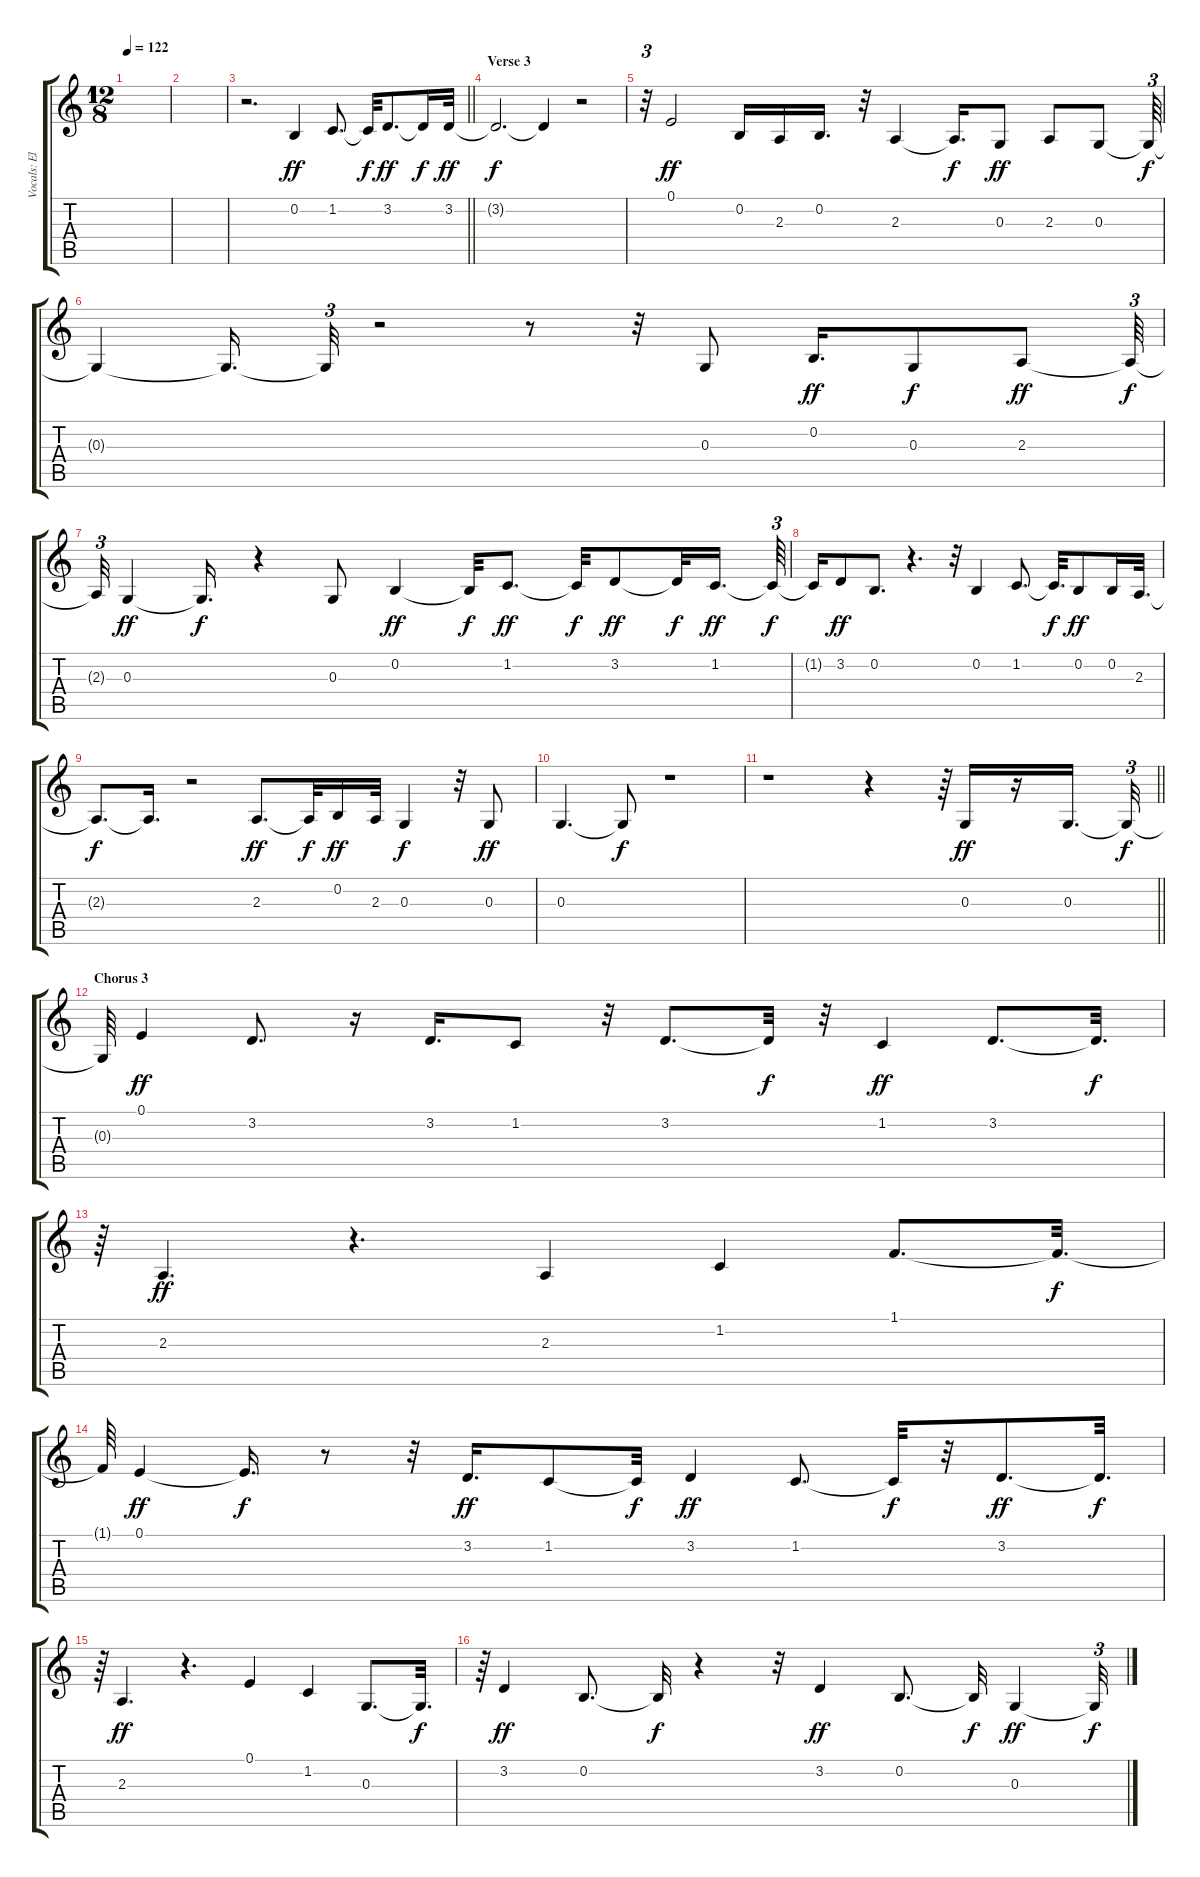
\track ("Vocals: Elton John" "Vocals: El") {instrument synthbrass2}
\staff {score tabs}
\tuning (E4 B3 G3 D3 A2 E2) {hide}
\ts (12 8)
\tempo 122
\clef g2
\ks c
|
|
\barLineRight lightlight
r.2{d} 0.2.4{dy ff} 1.2.8{d} 1.2{t}.32{dy f} 3.2.8{d dy ff} 3.2{t}.16{dy f} 3.2.32{dy ff} |
\section ("" "Verse 3")
3.2{t}.2{d dy f} 3.2{t}.4 r.2 |
r.32{tu (3 2)} 0.1.2{dy ff} 0.2.16 2.3.16 0.2.16{d} r.32 2.3.4 2.3{t}.16{d dy f} 0.3.8{dy ff} 2.3.8 0.3.8 0.3{t}.64{tu (3 2) dy f} |
0.3{t}.4 0.3{t}.16{d} 0.3{t}.32{tu (3 2)} r.2 r.8 r.32 0.3.8 0.2.16{d dy ff} 0.3.8{dy f} 2.3.8{dy ff} 2.3{t}.64{tu (3 2) dy f} |
2.3{t}.32{tu (3 2)} 0.3.4{dy ff} 0.3{t}.16{d dy f} r.4 0.3.8 0.2.4{dy ff} 0.2{t}.32{dy f} 1.2.8{d dy ff} 1.2{t}.32{dy f} 3.2.8{dy ff} 3.2{t}.32{dy f} 1.2.16{d dy ff beam splitsecondary} 1.2{t}.64{tu (3 2) dy f} |
1.2{t}.16 3.2.8{dy ff} 0.2.8{d} r.4{d} r.32 0.2.4 1.2.8{d} 1.2{t}.32{d dy f} 0.2.8{dy ff} 0.2.16 2.3.32{d} |
2.3{t}.8{d dy f} 2.3{t}.16{d} r.2 2.3.8{d dy ff} 2.3{t}.32{dy f} 0.2.16{dy ff} 2.3.32 0.3.4{dy f} r.32 0.3.8{dy ff} |
0.3.4{d} 0.3{t}.8{dy f} r.1 |
\barLineRight lightlight
r.1 r.4 r.64{tu (3 2)} 0.3.16{dy ff} r.16 0.3.16{d} 0.3{t}.32{tu (3 2) dy f} |
\section ("" "Chorus 3")
0.3{t}.64 0.1.4{dy ff} 3.2.8{d} r.16 3.2.16{d} 1.2.8 r.32 3.2.8{d} 3.2{t}.32{dy f} r.32 1.2.4{dy ff} 3.2.8{d} 3.2{t}.32{d dy f} |
r.64 2.3.4{d dy ff} r.4{d} 2.3.4 1.2.4 1.1.8{d} 1.1{t}.32{d dy f} |
1.1{t}.64 0.1.4{dy ff} 0.1{t}.16{d dy f} r.8 r.32 3.2.16{d dy ff} 1.2.8 1.2{t}.32{dy f} 3.2.4{dy ff} 1.2.8{d} 1.2{t}.32{dy f} r.32 3.2.8{d dy ff} 3.2{t}.32{d dy f} |
r.64 2.3.4{d dy ff} r.4{d} 0.1.4 1.2.4 0.3.8{d} 0.3{t}.32{d dy f} |
r.64{tu (3 2)} 3.2.4{dy ff} 0.2.8{d} 0.2{t}.32{dy f} r.4 r.32 3.2.4{dy ff} 0.2.8{d} 0.2{t}.32{dy f} 0.3.4{dy ff} 0.3{t}.32{tu (3 2) dy f}
